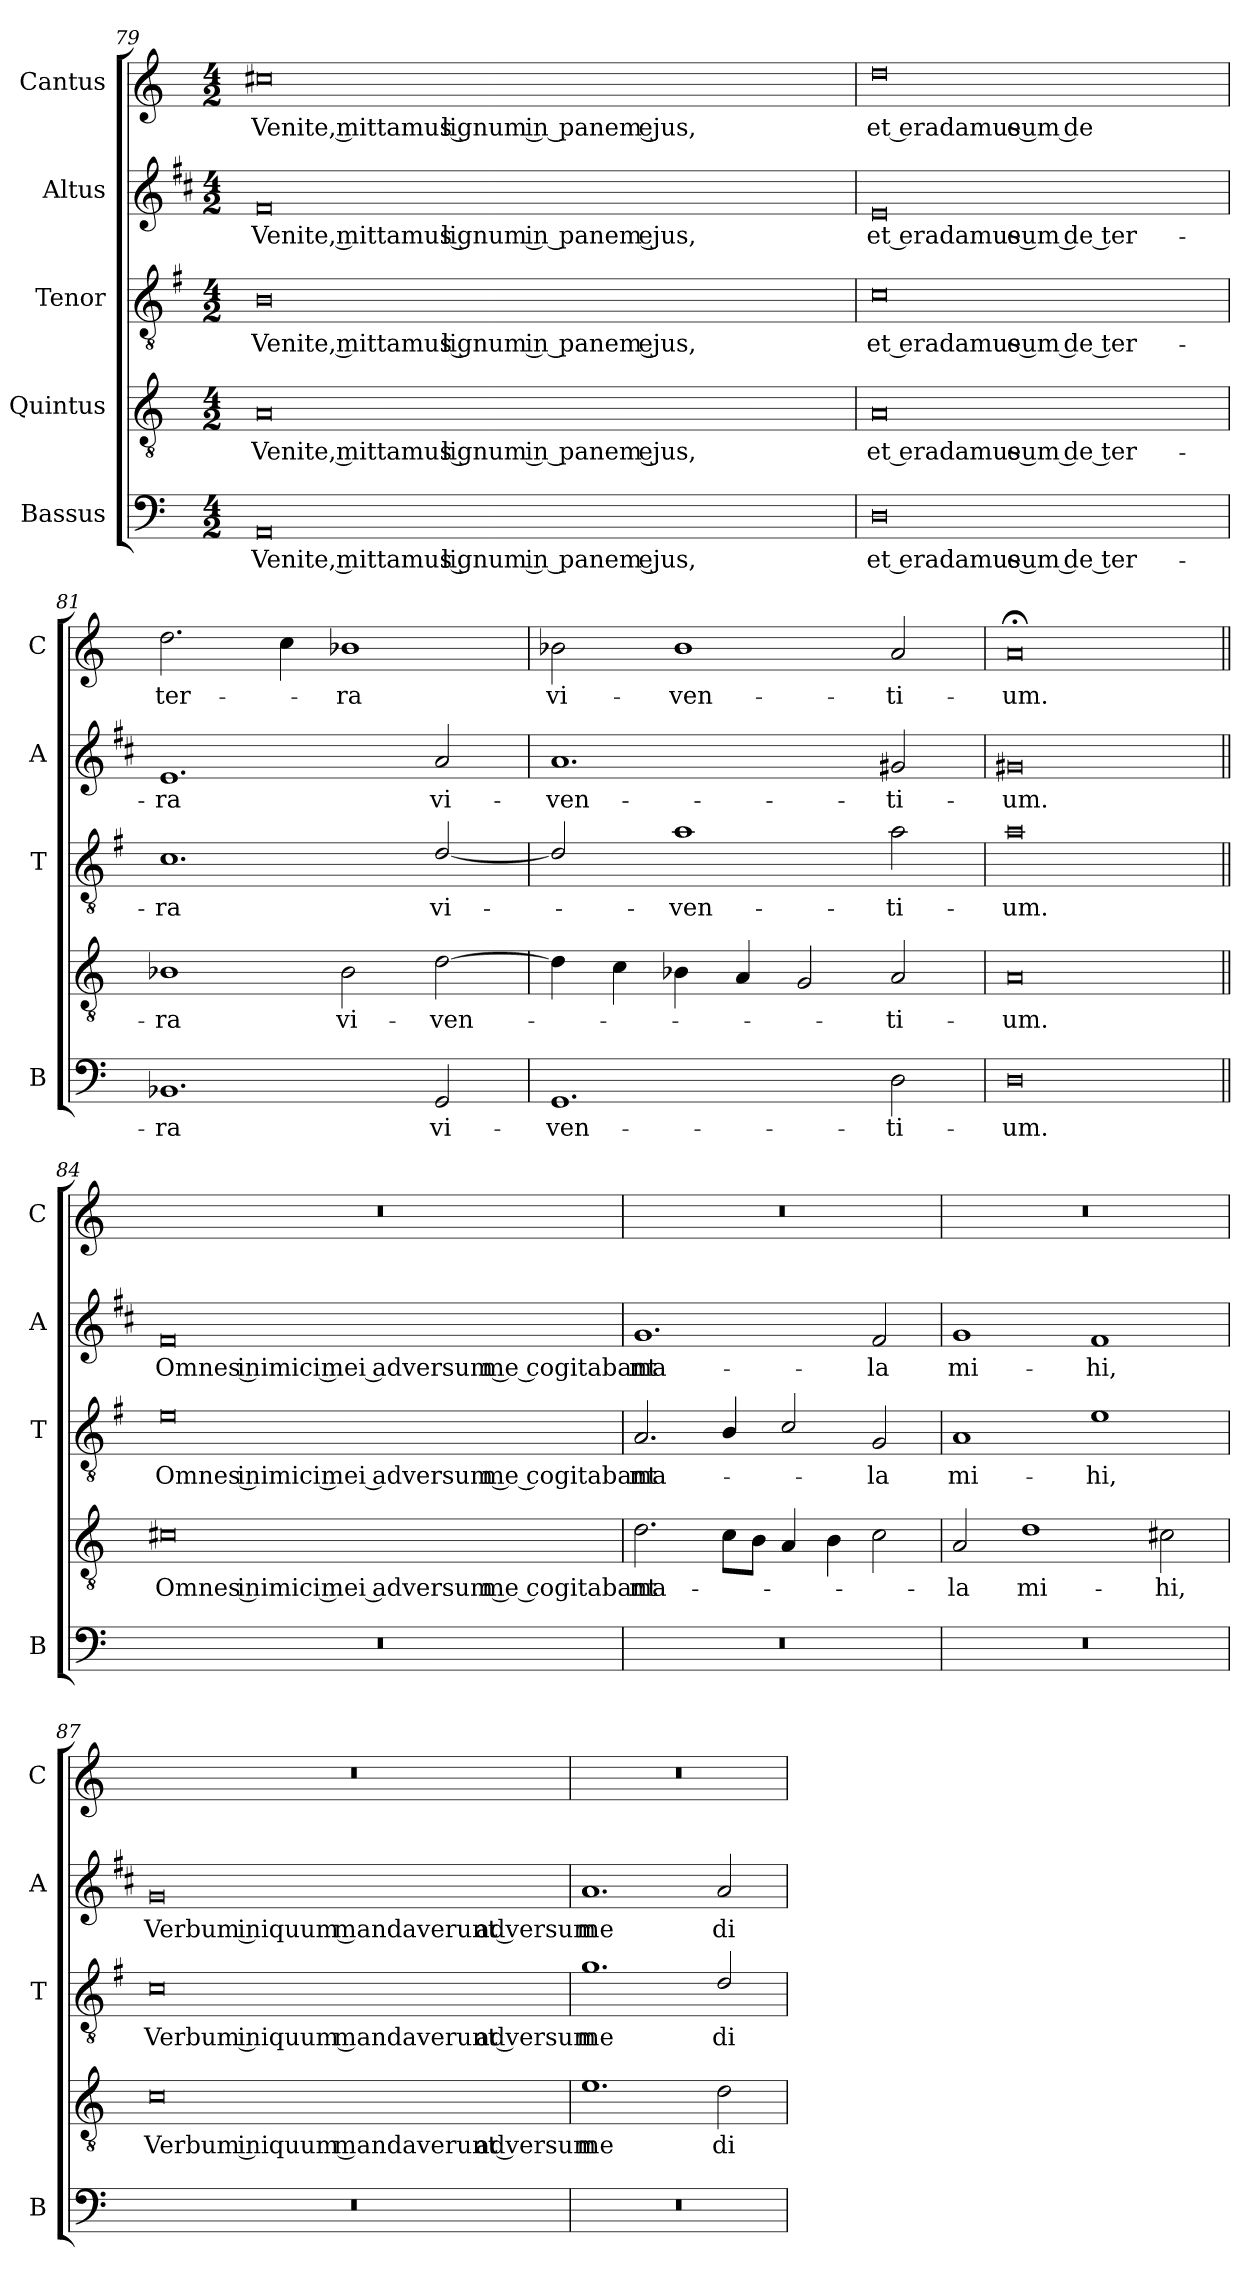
**kern	**text	**kern	**text	**kern	**text	**kern	**text	**kern	**text
*part5	*part5	*part4	*part4	*part3	*part3	*part2	*part2	*part1	*part1
*staff5	*staff5	*staff4	*staff4	*staff3	*staff3	*staff2	*staff2	*staff1	*staff1
*I"Bassus	*	*I"Quintus	*	*I"Tenor	*	*I"Altus	*	*I"Cantus	*
*I'B	*	*	*	*I'T	*	*I'A	*	*I'C	*
*clefF4	*	*clefGv2	*	*clefGv2	*	*clefG2	*	*clefG2	*
*	*	*	*	*ITrd4c7	*	*ITrd1c2	*	*	*
*k[]	*	*k[]	*	*k[]	*	*k[]	*	*k[]	*
*C:	*	*C:	*	*C:	*	*C:	*	*C:	*
*M4/2	*	*M4/2	*	*M4/2	*	*M4/2	*	*M4/2	*
=79	=79	=79	=79	=79	=79	=79	=79	=79	=79
!	!LO:LY:b	!	!LO:LY:b	!	!LO:LY:b	!	!LO:LY:b	!	!LO:LY:b
0AA	Venite, mittamus lignum in panem ejus,	0A	Venite, mittamus lignum in panem ejus,	0E	Venite, mittamus lignum in panem ejus,	0e	Venite, mittamus lignum in panem ejus,	0cc#X	Venite, mittamus lignum in panem ejus,
=80	=80	=80	=80	=80	=80	=80	=80	=80	=80
!	!LO:LY:b	!	!LO:LY:b	!	!LO:LY:b	!	!LO:LY:b	!	!LO:LY:b
0D	et eradamus eum de ter-	0A	et eradamus eum de ter-	0F	et eradamus eum de ter-	0d	et eradamus eum de ter-	0dd	et eradamus eum de
=81	=81	=81	=81	=81	=81	=81	=81	=81	=81
!	!LO:LY:b	!	!LO:LY:b	!	!LO:LY:b	!	!LO:LY:b	!	!LO:LY:b
1.BB-X	-ra	1B-X	-ra	1.F	-ra	1.d	-ra	2.dd\	ter-
.	.	.	.	.	.	.	.	4cc\	.
!	!	!	!LO:LY:b	!	!	!	!	!	!LO:LY:b
.	.	2B-\	vi-	.	.	.	.	1b-X	-ra
!	!LO:LY:b	!	!LO:LY:b	!	!LO:LY:b	!	!LO:LY:b	!	!
2GG/	vi-	[2d\	-ven-	[2G/	vi-	2g/	vi-	.	.
!!LO:LB:g=z
=82	=82	=82	=82	=82	=82	=82	=82	=82	=82
!	!LO:LY:b	!	!	!	!	!	!LO:LY:b	!	!LO:LY:b
1.GG	-ven-	4d\]	.	2G/]	.	1.g	-ven-	2b-X\	vi-
.	.	4c\	.	.	.	.	.	.	.
!	!	!	!	!	!LO:LY:b	!	!	!	!LO:LY:b
.	.	4B-X\	.	1d	-ven-	.	.	1b-	-ven-
.	.	4A/	.	.	.	.	.	.	.
.	.	2G/	.	.	.	.	.	.	.
!	!LO:LY:b	!	!LO:LY:b	!	!LO:LY:b	!	!LO:LY:b	!	!LO:LY:b
2D\	-ti-	2A/	-ti-	2d\	-ti-	2f#X/	-ti-	2a/	-ti-
=83	=83	=83	=83	=83	=83	=83	=83	=83	=83
!	!LO:LY:b	!	!LO:LY:b	!	!LO:LY:b	!	!LO:LY:b	!	!LO:LY:b
0D	-um.	0A	-um.	0d	-um.	0f#X	-um.	0a;<	-um.
=84||	=84||	=84||	=84||	=84||	=84||	=84||	=84||	=84||	=84||
!	!	!	!LO:LY:b	!	!LO:LY:b	!	!LO:LY:b	!	!
0r	.	0c#X	Omnes inimici mei adversum me cogitabant	0A	Omnes inimici mei adversum me cogitabant	0e	Omnes inimici mei adversum me cogitabant	0r	.
=85	=85	=85	=85	=85	=85	=85	=85	=85	=85
!	!	!	!LO:LY:b	!	!LO:LY:b	!	!LO:LY:b	!	!
0r	.	2.d\	ma-	2.D/	ma-	1.f	ma-	0r	.
.	.	8c\L	.	4E/	.	.	.	.	.
.	.	8B\J	.	.	.	.	.	.	.
.	.	4A/	.	2F/	.	.	.	.	.
.	.	4B\	.	.	.	.	.	.	.
!	!	!	!	!	!LO:LY:b	!	!LO:LY:b	!	!
.	.	2c\	.	2C/	-la	2e/	-la	.	.
!!LO:LB:g=z
=86	=86	=86	=86	=86	=86	=86	=86	=86	=86
!	!	!	!LO:LY:b	!	!LO:LY:b	!	!LO:LY:b	!	!
0r	.	2A/	-la	1D	mi-	1f	mi-	0r	.
!	!	!	!LO:LY:b	!	!	!	!	!	!
.	.	1d	mi-	.	.	.	.	.	.
!	!	!	!	!	!LO:LY:b	!	!LO:LY:b	!	!
.	.	.	.	1A	-hi,	1e	-hi,	.	.
!	!	!	!LO:LY:b	!	!	!	!	!	!
.	.	2c#X\	-hi,	.	.	.	.	.	.
=87	=87	=87	=87	=87	=87	=87	=87	=87	=87
!	!	!	!LO:LY:b	!	!LO:LY:b	!	!LO:LY:b	!	!
0r	.	0c	Verbum iniquum mandaverunt adversum	0F	Verbum iniquum mandaverunt adversum	0f	Verbum iniquum mandaverunt adversum	0r	.
=88	=88	=88	=88	=88	=88	=88	=88	=88	=88
!	!	!	!LO:LY:b	!	!LO:LY:b	!	!LO:LY:b	!	!
0r	.	1.e	me	1.c	me	1.g	me	0r	.
!	!	!	!LO:LY:b	!	!LO:LY:b	!	!LO:LY:b	!	!
.	.	2d\	di-	2G/	di-	2g/	di-	.	.
=	=	=	=	=	=	=	=	=	=
*-	*-	*-	*-	*-	*-	*-	*-	*-	*-
